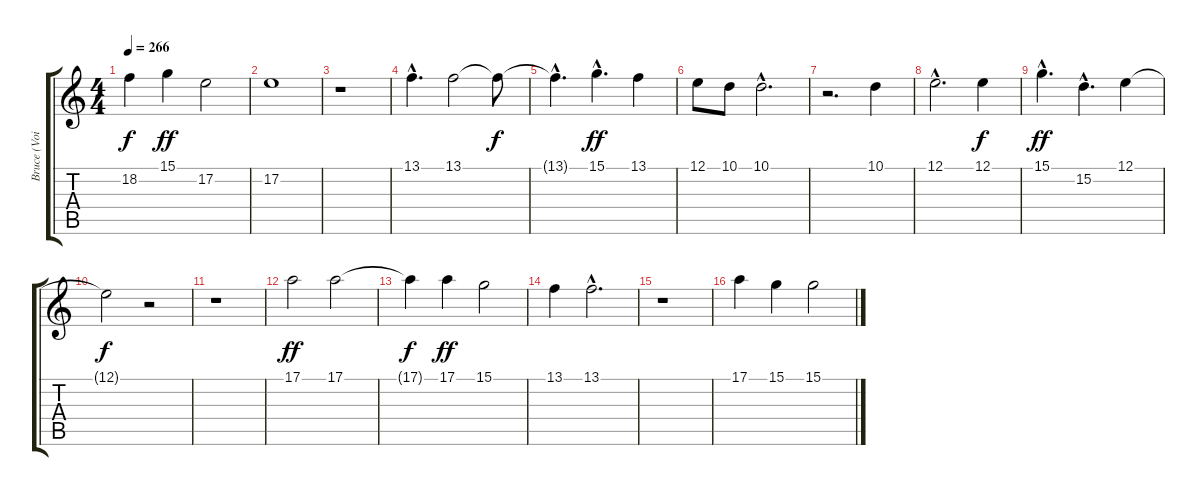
\track ("Bruce (Voice)" "Bruce (Voi") {instrument choiraahs}
\staff {score tabs}
\tuning (E4 B3 G3 D3 A2 E2) {hide}
\ts (4 4)
\tempo 266
\clef g2
\ks c
18.2{t}.4{dy f} 15.1.4{dy ff} 17.2.2 |
17.2.1 |
r.1 |
13.1{hac}.4{d} 13.1.2 13.1{t}.8{dy f} |
13.1{hac t}.4{d} 15.1{hac}.4{d dy ff} 13.1.4 |
12.1.8 10.1.8 10.1{hac}.2{d} |
r.2{d} 10.1.4 |
12.1{hac}.2{d} 12.1.4{dy f} |
15.1{hac}.4{d dy ff} 15.2{hac}.4{d} 12.1.4 |
12.1{t}.2{dy f} r.2 |
r.1 |
17.1.2{dy ff} 17.1.2 |
17.1{t}.4{dy f} 17.1.4{dy ff} 15.1.2 |
13.1.4 13.1{hac}.2{d} |
r.1 |
17.1.4 15.1.4 15.1.2
